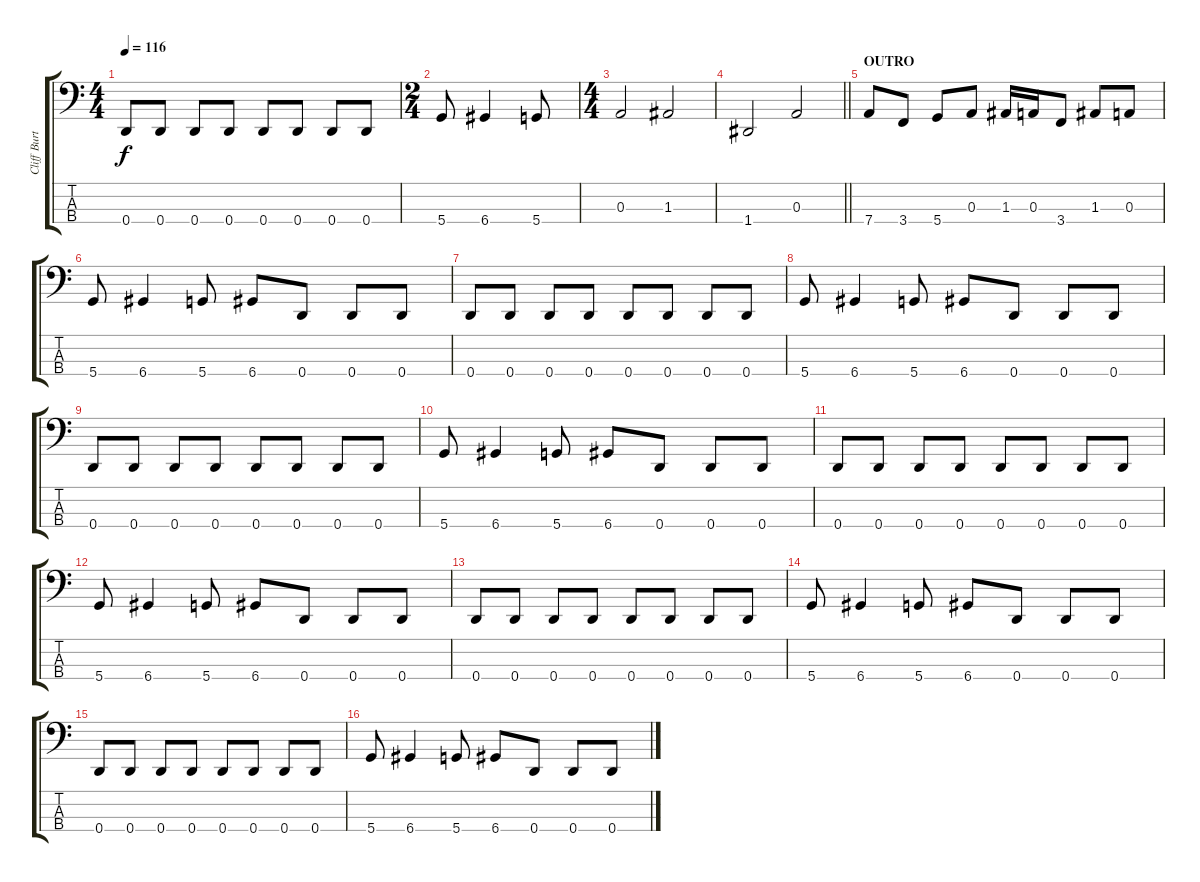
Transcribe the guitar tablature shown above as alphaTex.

\track ("Cliff Burton (Bass)" "Cliff Burt") {instrument electricbassfinger}
\staff {score tabs}
\tuning (G2 D2 A1 D1) {hide}
\ts (4 4)
\tempo 116
\clef f4
\ks c
0.4.8{dy f} 0.4.8 0.4.8 0.4.8 0.4.8 0.4.8 0.4.8 0.4.8 |
\ts (2 4)
5.4.8 6.4.4 5.4.8 |
\ts (4 4)
0.3.2 1.3.2 |
\barLineRight lightlight
1.4.2 0.3.2 |
\section ("" "OUTRO")
7.4.8 3.4.8 5.4.8 0.3.8 1.3.16 0.3.16 3.4.8 1.3.8 0.3.8 |
5.4.8 6.4.4 5.4.8 6.4.8 0.4.8 0.4.8 0.4.8 |
0.4.8 0.4.8 0.4.8 0.4.8 0.4.8 0.4.8 0.4.8 0.4.8 |
5.4.8 6.4.4 5.4.8 6.4.8 0.4.8 0.4.8 0.4.8 |
0.4.8 0.4.8 0.4.8 0.4.8 0.4.8 0.4.8 0.4.8 0.4.8 |
5.4.8 6.4.4 5.4.8 6.4.8 0.4.8 0.4.8 0.4.8 |
0.4.8 0.4.8 0.4.8 0.4.8 0.4.8 0.4.8 0.4.8 0.4.8 |
5.4.8 6.4.4 5.4.8 6.4.8 0.4.8 0.4.8 0.4.8 |
0.4.8 0.4.8 0.4.8 0.4.8 0.4.8 0.4.8 0.4.8 0.4.8 |
5.4.8 6.4.4 5.4.8 6.4.8 0.4.8 0.4.8 0.4.8 |
0.4.8 0.4.8 0.4.8 0.4.8 0.4.8 0.4.8 0.4.8 0.4.8 |
5.4.8 6.4.4 5.4.8 6.4.8 0.4.8 0.4.8 0.4.8
